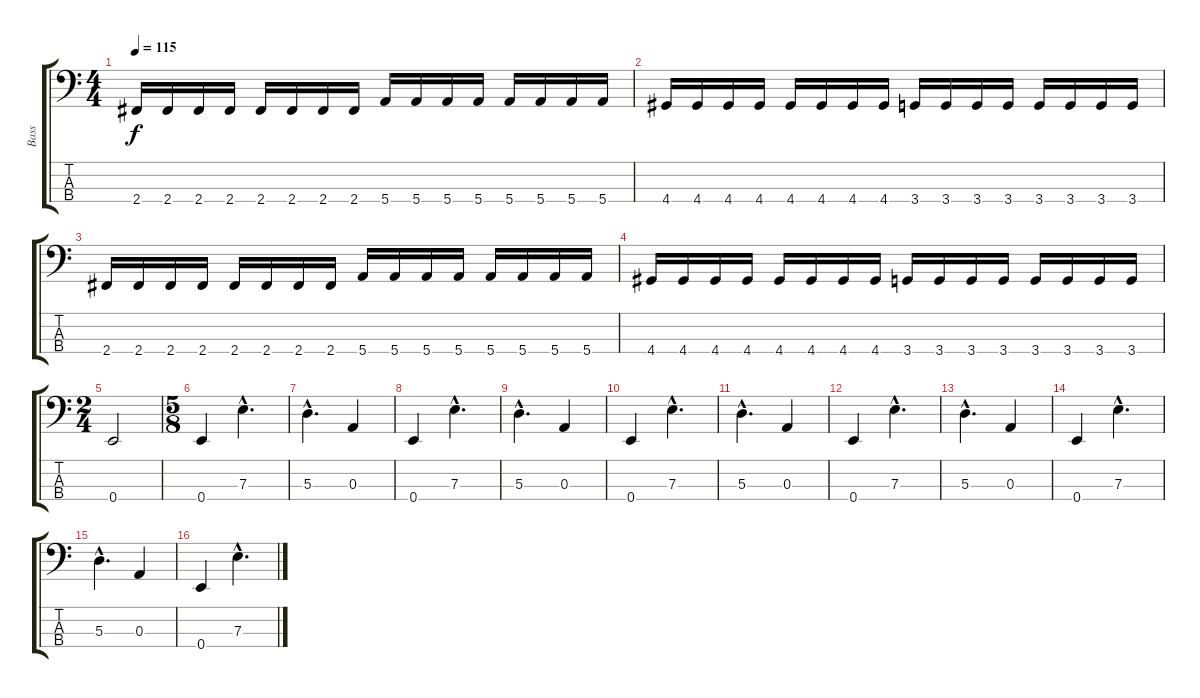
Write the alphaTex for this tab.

\track ("Bass" "Bass") {instrument electricbasspick}
\staff {score tabs}
\tuning (G2 D2 A1 E1) {hide}
\ts (4 4)
\tempo 115
\clef f4
\ks c
2.4.16{dy f} 2.4.16 2.4.16 2.4.16 2.4.16 2.4.16 2.4.16 2.4.16 5.4.16 5.4.16 5.4.16 5.4.16 5.4.16 5.4.16 5.4.16 5.4.16 |
4.4.16 4.4.16 4.4.16 4.4.16 4.4.16 4.4.16 4.4.16 4.4.16 3.4.16 3.4.16 3.4.16 3.4.16 3.4.16 3.4.16 3.4.16 3.4.16 |
2.4.16 2.4.16 2.4.16 2.4.16 2.4.16 2.4.16 2.4.16 2.4.16 5.4.16 5.4.16 5.4.16 5.4.16 5.4.16 5.4.16 5.4.16 5.4.16 |
4.4.16 4.4.16 4.4.16 4.4.16 4.4.16 4.4.16 4.4.16 4.4.16 3.4.16 3.4.16 3.4.16 3.4.16 3.4.16 3.4.16 3.4.16 3.4.16 |
\ts (2 4)
0.4.2 |
\ts (5 8)
0.4.4 7.3{hac}.4{d} |
5.3{hac}.4{d} 0.3.4 |
0.4.4 7.3{hac}.4{d} |
5.3{hac}.4{d} 0.3.4 |
0.4.4 7.3{hac}.4{d} |
5.3{hac}.4{d} 0.3.4 |
0.4.4 7.3{hac}.4{d} |
5.3{hac}.4{d} 0.3.4 |
0.4.4 7.3{hac}.4{d} |
5.3{hac}.4{d} 0.3.4 |
0.4.4 7.3{hac}.4{d}
